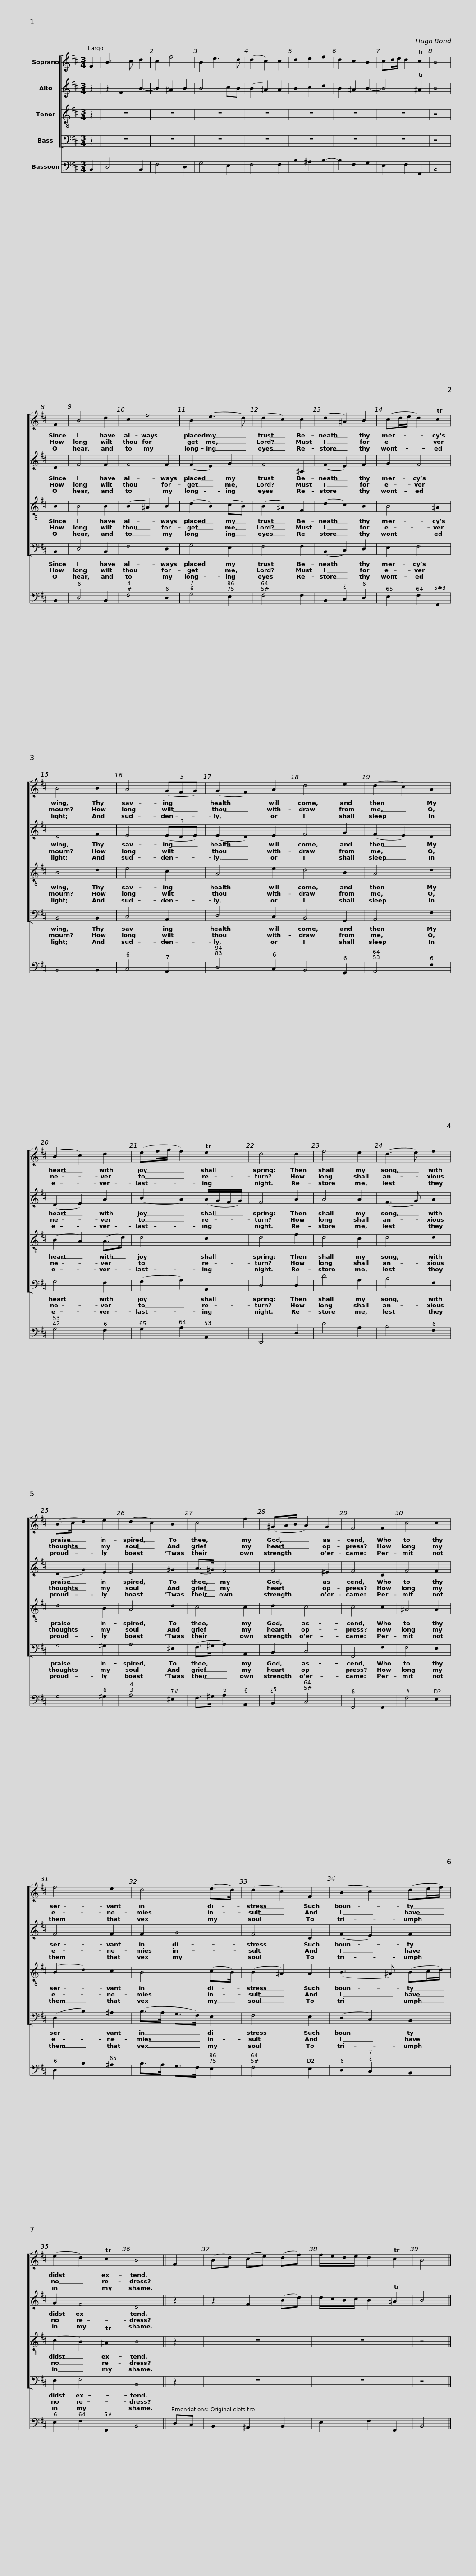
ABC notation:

X:1
%%score [ 1 2 3 4 ] 5
L:1/8
M:3/4
I:linebreak $
K:Bmin
V:1 treble
V:2 treble
V:3 treble-8 transpose=-12
V:4 bass
V:5 bass
V:1
 F2 | B3 c d2 | c2 f4 | B2 e3 d | (d2 c2) c2 | %5
 d2 e2 f2 | d2 c2 B2 | cd/e/ d2 Tc2 | B4 ||$ F2 | %10
 B4 d2 | c2 f4 | B2 (e3 d) | (d2 c2) c2 | (d2 ^A2) B2 | %15
 (cd/e/ d2) Tc2 |$ B4 B2 |$ A4 (3(GFG) | (G2 F2) A2 | d4 e2 | %20
 (d2 c2) A2 | (B2 c2) d2 | (ef/g/ f2) Te2 |$ d4 d2 | f4 e2 |$ %25
 (d3 e) f2 | (B>c d2) e2 | (d2 c2) B2 | c4 f2 | (^GA/B/ A2) G2 |$ %30
 F4 F2 |$ c4 c2 | f4 e2 | d4 (e>d) | (d2 c2) F2 | %35
 (B2 c2) (de/f/) | (e2 d2) Tc2 | B4 ||$ F2 | (Bd) (ce) (df) | %40
 f/e/d/e/ d2 Tc2 | B4 |] %42
V:2
 z2 | z2 F2 B2- | B2 ^A2 B2 | B4 cB | (B2 ^A2) A2 | %5
 B2 c2 d2 | B2 ^A2 B2- | B4 T^A2 | B4 ||$ D2 | %10
 F4 F2 | F4 F2 | (F2 E2) G2 | F4 ^A,2 | (F2 E2) F2 | %15
 G2 F4 |$ D4 F2 |$ E4 (3(EDE) | (E2 D2) E2 | F4 G2 | %20
 (F2 E2) D2 | (D2 E2) A2 | (B2 A2) (A/G/F/G/) |$ F4 A2 | A4 A2 |$ %25
 (F3 G) A2 | (D2 G2) E2 | E4 ^G2 | (A>^G) F4 | F4 ^E2 |$ %30
 F4 C2 |$ F4 F2 | F4 F2 | F2 G4 | F4 C2 | %35
 (F2 E2) F2 | G2 F4 | D4 ||$ z2 | z2 F2 (Bd) | %40
 d/c/B/c/ B2 T^A2 | B4 |] %42
V:3
 z2 | z6 | z6 | z6 | z6 | %5
 z6 | z6 | z6 | z4 ||$ B2 | %10
 B4 B2 | (B2 ^A2) B2 | (d2 B2) (cB) | (B2 ^A2) F2 | (d2 c2) B2 | %15
 B4 ^A2 |$ B4 d2 |$ e4 c2 | A4 e2 | d4 B2 | %20
 A4 d2 | (B2 A2) (A>d) | d4 c2 |$ d4 f2 | d4 c2 |$ %25
 d4 d2 | d4 B2 | A4 d2 | c4 c2 | d2 c4 |$ %30
 c4 c2 |$ ^A4 A2 | (B2 d2) c2 | B4 (c>B) | (B2 ^A2) A2 | %35
 (B3 ^A) (Bc/d/) | (c2 B2) T^A2 | B4 ||$ z2 | z6 | %40
 z6 | z4 |] %42
V:4
 z2 | z6 | z6 | z6 | z6 | %5
 z6 | z6 | z6 | z4 ||$ B,,2 | %10
 D,4 B,,2 | F,4 D,2 | G,4 E,2 | F,4 F,2 | (B,,2 C,2) D,2 | %15
 E,2 F,4 |$ B,,4 B,,2 |$ C,4 A,,2 | D,4 C,2 | B,,4 G,,2 | %20
 A,,4 F,2 | G,4 F,2 | (G,2 A,2) A,,2 |$ D,4 D,2 | D4 A,2 |$ %25
 B,4 F,2 | G,4 ^G,2 | A,4 ^E,2 | (F,>^G, A,2) A,,2 | B,,2 C,4 |$ %30
 F,,4 F,2 |$ F,4 E,2 | (D,2 B,2) ^A,2 | (B,>A, G,>F,) E,2 | F,4 E,2 | %35
 (D,2 C,2) B,,2 | E,2 F,4 | B,,4 ||$ z2 | z6 | %40
 z6 | z4 |] %42
V:5
 B,,2 | D,4 B,,2 | F,4 D,2 | G,4 E,2 | F,4 F,2 | %5
 B,2 ^A,2 B,2- | B,2 F,2 G,2 | E,2 F,2 F,,2 | B,,4 ||$ B,,2 | %10
 D,4 B,,2 | F,4 D,2 | G,4 E,2 | F,4 F,2 | B,,2 C,2 D,2 | %15
 E,2 F,2 F,,2 |$ B,,4 B,,2 |$ C,4 A,,2 | D,4 C,2 | B,,4 G,,2 | %20
 A,,4 F,2 | G,4 F,2 | G,2 A,2 A,,2 |$ D,,4 D,2 | D4 A,2 |$ %25
 B,4 F,2 | G,4 ^G,2 | A,4 ^E,2 | F,>^G, A,2 A,,2 | B,,2 C,4 |$ %30
 F,,4 F,,2 |$ F,4 E,2 | D,2 B,2 ^A,2 | B,>A, G,>F, E,2 | F,4 E,2 | %35
 D,2 C,2 B,,2 | E,2 F,2 F,,2 | B,,4 ||$ D,C, | B,,2 ^A,,2 B,,2 | %40
 E,2 F,2 F,,2 | B,,4 |] %42
